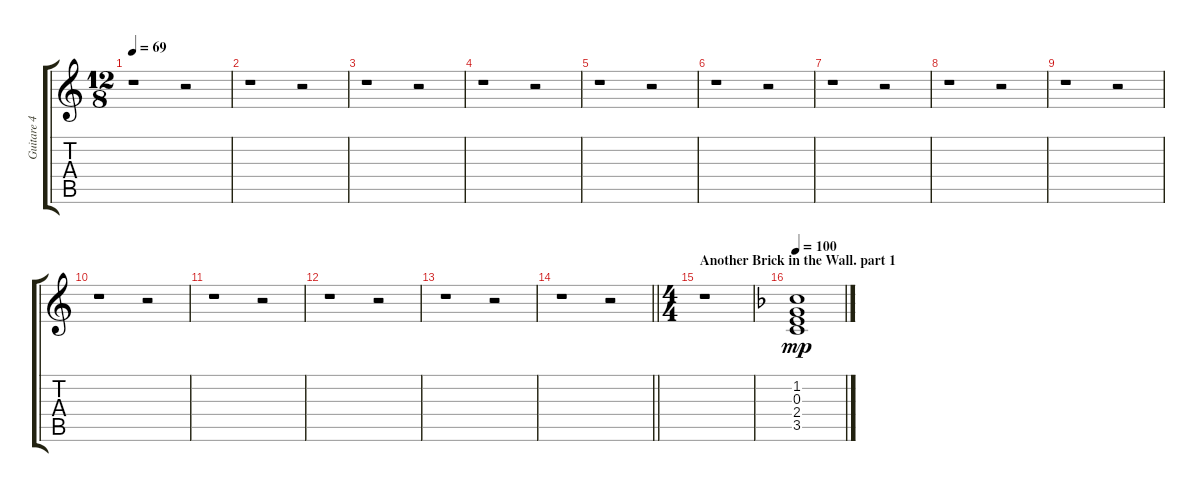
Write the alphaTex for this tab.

\track ("Guitare 4 (fills)" "Guitare 4 ") {instrument overdrivenguitar}
\staff {score tabs}
\tuning (E4 B3 G3 D3 A2 E2) {hide}
\ts (12 8)
\tempo 69
\clef g2
\ks c
r.1{dy mp} r.2 |
r.1 r.2 |
r.1 r.2 |
r.1 r.2 |
r.1 r.2 |
r.1 r.2 |
r.1 r.2 |
r.1 r.2 |
r.1 r.2 |
r.1 r.2 |
r.1 r.2 |
r.1 r.2 |
r.1 r.2 |
\barLineRight lightlight
r.1 r.2 |
\ts (4 4)
\section ("" "Another Brick in the Wall. part 1")
r.1 |
\tempo 100
\ks dminor
(1.2 0.3 2.4 3.5).1
